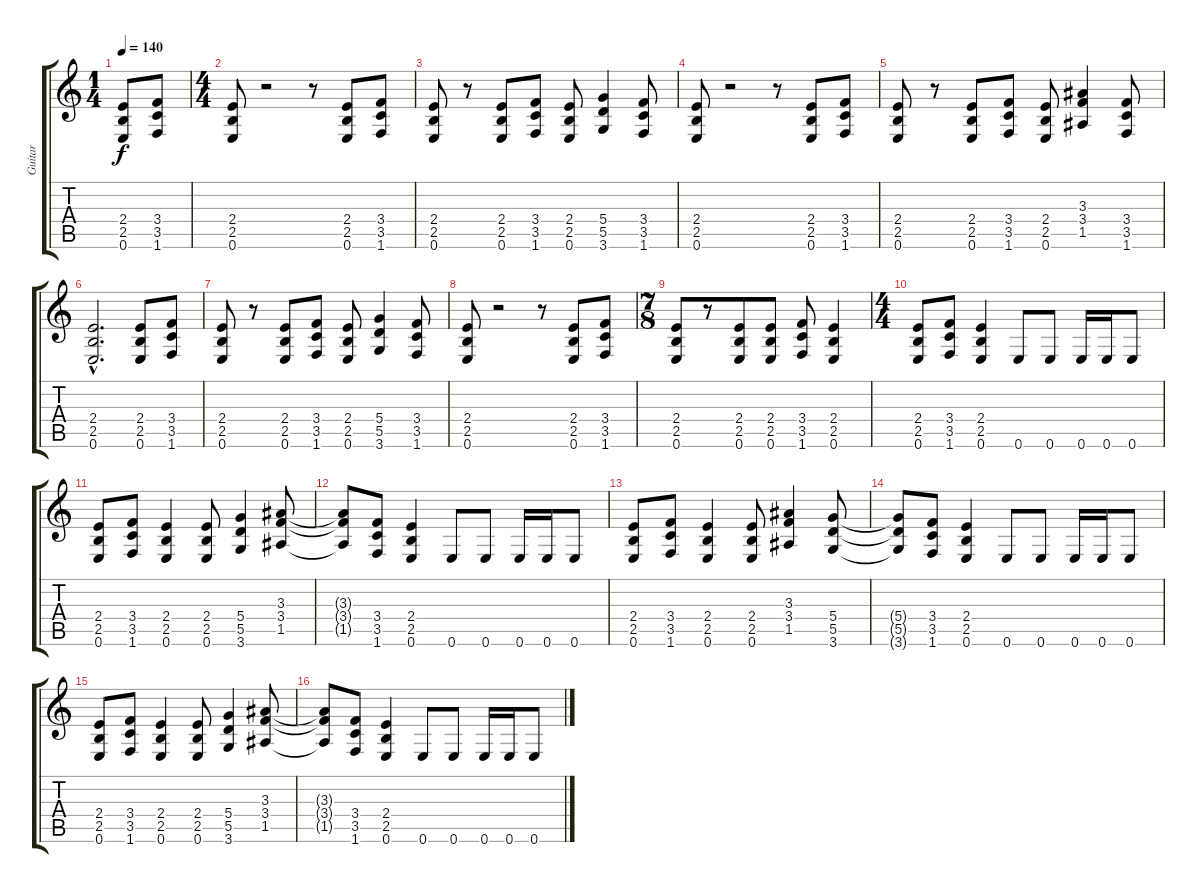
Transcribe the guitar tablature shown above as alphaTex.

\track ("Guitar" "Guitar") {instrument distortionguitar}
\staff {score tabs}
\tuning (E4 B3 G3 D3 A2 E2) {hide}
\ts (1 4)
\tempo 140
\clef g2
\ks c
(2.4 2.5 0.6).8{dy f instrument distortionguitar} (3.4 3.5 1.6).8 |
\ts (4 4)
(2.4 2.5 0.6).8 r.2 r.8 (2.4 2.5 0.6).8 (3.4 3.5 1.6).8 |
(2.4 2.5 0.6).8 r.8 (2.4 2.5 0.6).8 (3.4 3.5 1.6).8 (2.4 2.5 0.6).8 (5.4 5.5 3.6).4 (3.4 3.5 1.6).8 |
(2.4 2.5 0.6).8 r.2 r.8 (2.4 2.5 0.6).8 (3.4 3.5 1.6).8 |
(2.4 2.5 0.6).8 r.8 (2.4 2.5 0.6).8 (3.4 3.5 1.6).8 (2.4 2.5 0.6).8 (3.3 3.4 1.5).4 (3.4 3.5 1.6).8 |
(2.4{hac} 2.5{hac} 0.6{hac}).2{d} (2.4 2.5 0.6).8 (3.4 3.5 1.6).8 |
(2.4 2.5 0.6).8 r.8 (2.4 2.5 0.6).8 (3.4 3.5 1.6).8 (2.4 2.5 0.6).8 (5.4 5.5 3.6).4 (3.4 3.5 1.6).8 |
(2.4 2.5 0.6).8 r.2 r.8 (2.4 2.5 0.6).8 (3.4 3.5 1.6).8 |
\ts (7 8)
(2.4 2.5 0.6).8 r.8 (2.4 2.5 0.6).8 (2.4 2.5 0.6).8 (3.4 3.5 1.6).8 (2.4 2.5 0.6).4 |
\ts (4 4)
(2.4 2.5 0.6).8 (3.4 3.5 1.6).8 (2.4 2.5 0.6).4 0.6.8 0.6.8 0.6.16 0.6.16 0.6.8 |
(2.4 2.5 0.6).8 (3.4 3.5 1.6).8 (2.4 2.5 0.6).4 (2.4 2.5 0.6).8 (5.4 5.5 3.6).4 (3.3 3.4 1.5).8 |
(3.3{t} 3.4{t} 1.5{t}).8 (3.4 3.5 1.6).8 (2.4 2.5 0.6).4 0.6.8 0.6.8 0.6.16 0.6.16 0.6.8 |
(2.4 2.5 0.6).8 (3.4 3.5 1.6).8 (2.4 2.5 0.6).4 (2.4 2.5 0.6).8 (3.3 3.4 1.5).4 (5.4 5.5 3.6).8 |
(5.4{t} 5.5{t} 3.6{t}).8 (3.4 3.5 1.6).8 (2.4 2.5 0.6).4 0.6.8 0.6.8 0.6.16 0.6.16 0.6.8 |
(2.4 2.5 0.6).8 (3.4 3.5 1.6).8 (2.4 2.5 0.6).4 (2.4 2.5 0.6).8 (5.4 5.5 3.6).4 (3.3 3.4 1.5).8 |
(3.3{t} 3.4{t} 1.5{t}).8 (3.4 3.5 1.6).8 (2.4 2.5 0.6).4 0.6.8 0.6.8 0.6.16 0.6.16 0.6.8
